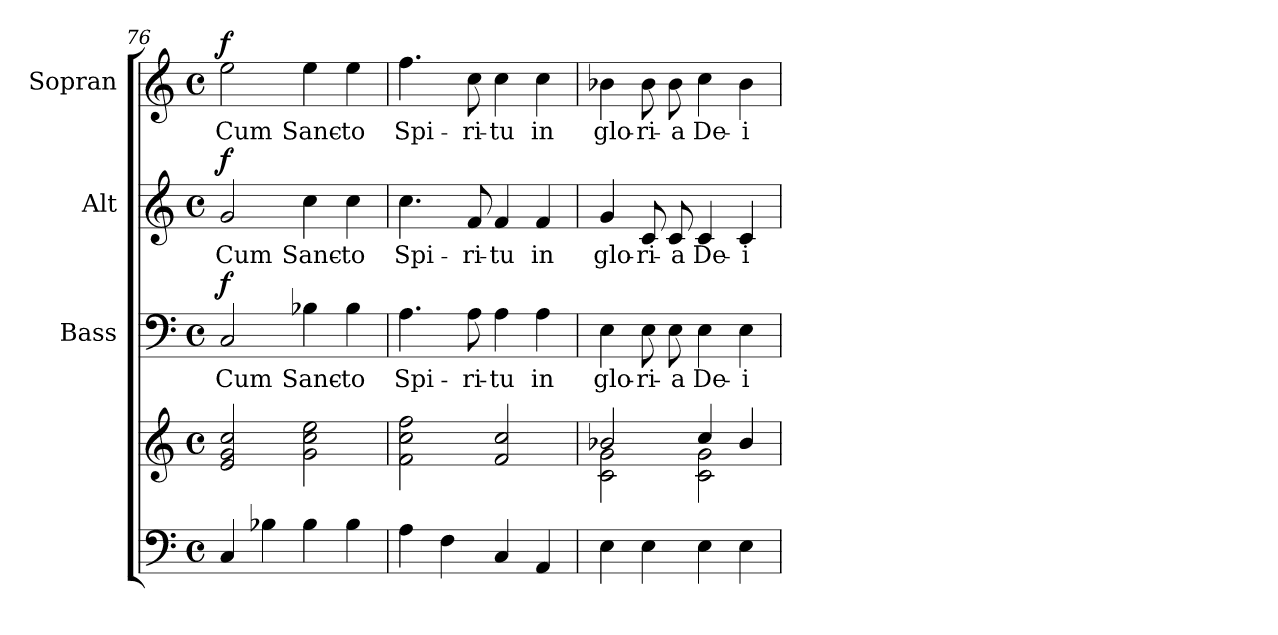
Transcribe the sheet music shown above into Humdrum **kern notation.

**kern	**kern	**kern	**text	**dynam	**kern	**text	**dynam	**kern	**text	**dynam
*part4	*part4	*part3	*part3	*part3	*part2	*part2	*part2	*part1	*part1	*part1
*staff5	*staff4	*staff3	*staff3	*staff3	*staff2	*staff2	*staff2	*staff1	*staff1	*staff1
*	*	*I"Bass	*	*	*I"Alt	*	*	*I"Sopran	*	*
*	*	*I'B.	*	*	*I'A.	*	*	*I'S.	*	*
*clefF4	*clefG2	*clefF4	*	*	*clefG2	*	*	*clefG2	*	*
*k[]	*k[]	*k[]	*	*	*k[]	*	*	*k[]	*	*
*C:	*C:	*C:	*	*	*C:	*	*	*C:	*	*
*M4/4	*M4/4	*M4/4	*	*	*M4/4	*	*	*M4/4	*	*
*met(c)	*met(c)	*met(c)	*	*	*met(c)	*	*	*met(c)	*	*
=76	=76	=76	=76	=76	=76	=76	=76	=76	=76	=76
!	!	!	!LO:LY:b	!LO:DY:a	!	!LO:LY:b	!LO:DY:a	!	!LO:LY:b	!LO:DY:a
4C/	2e/ 2g/ 2cc/	2C/	Cum	f	2g/	Cum	f	2ee\	Cum	f
4B-X\	.	.	.	.	.	.	.	.	.	.
!	!	!	!LO:LY:b	!	!	!LO:LY:b	!	!	!LO:LY:b	!
4B-\	2g\ 2cc\ 2ee\	4B-X\	Sanc-	.	4cc\	Sanc-	.	4ee\	Sanc-	.
!	!	!	!LO:LY:b	!	!	!LO:LY:b	!	!	!LO:LY:b	!
4B-\	.	4B-\	-to	.	4cc\	-to	.	4ee\	-to	.
=77	=77	=77	=77	=77	=77	=77	=77	=77	=77	=77
!	!	!	!LO:LY:b	!	!	!LO:LY:b	!	!	!LO:LY:b	!
4A\	2f\ 2cc\ 2ff\	4.A\	Spi-	.	4.cc\	Spi-	.	4.ff\	Spi-	.
4F\	.	.	.	.	.	.	.	.	.	.
!	!	!	!LO:LY:b	!	!	!LO:LY:b	!	!	!LO:LY:b	!
.	.	8A\	-ri-	.	8f/	-ri-	.	8cc\	-ri-	.
!	!	!	!LO:LY:b	!	!	!LO:LY:b	!	!	!LO:LY:b	!
4C/	2f/ 2cc/	4A\	-tu	.	4f/	-tu	.	4cc\	-tu	.
!	!	!	!LO:LY:b	!	!	!LO:LY:b	!	!	!LO:LY:b	!
4AA/	.	4A\	in	.	4f/	in	.	4cc\	in	.
!!LO:LB:g=z
=78	=78	=78	=78	=78	=78	=78	=78	=78	=78	=78
*	*^	*	*	*	*	*	*	*	*	*
!	!	!	!	!LO:LY:b	!	!	!LO:LY:b	!	!	!LO:LY:b	!
4E\	2b-X/	2c\ 2g\	4E\	glo-	.	4g/	glo-	.	4b-X\	glo-	.
!	!	!	!	!LO:LY:b	!	!	!LO:LY:b	!	!	!LO:LY:b	!
4E\	.	.	8E\	-ri-	.	8c/	-ri-	.	8b-\	-ri-	.
!	!	!	!	!LO:LY:b	!	!	!LO:LY:b	!	!	!LO:LY:b	!
.	.	.	8E\	-a	.	8c/	-a	.	8b-\	-a	.
!	!	!	!	!LO:LY:b	!	!	!LO:LY:b	!	!	!LO:LY:b	!
4E\	4cc/	2c\ 2g\	4E\	De-	.	4c/	De-	.	4cc\	De-	.
!	!	!	!	!LO:LY:b	!	!	!LO:LY:b	!	!	!LO:LY:b	!
4E\	4b-/	.	4E\	-i	.	4c/	-i	.	4b-\	-i	.
*	*v	*v	*	*	*	*	*	*	*	*	*
=	=	=	=	=	=	=	=	=	=	=
*-	*-	*-	*-	*-	*-	*-	*-	*-	*-	*-
